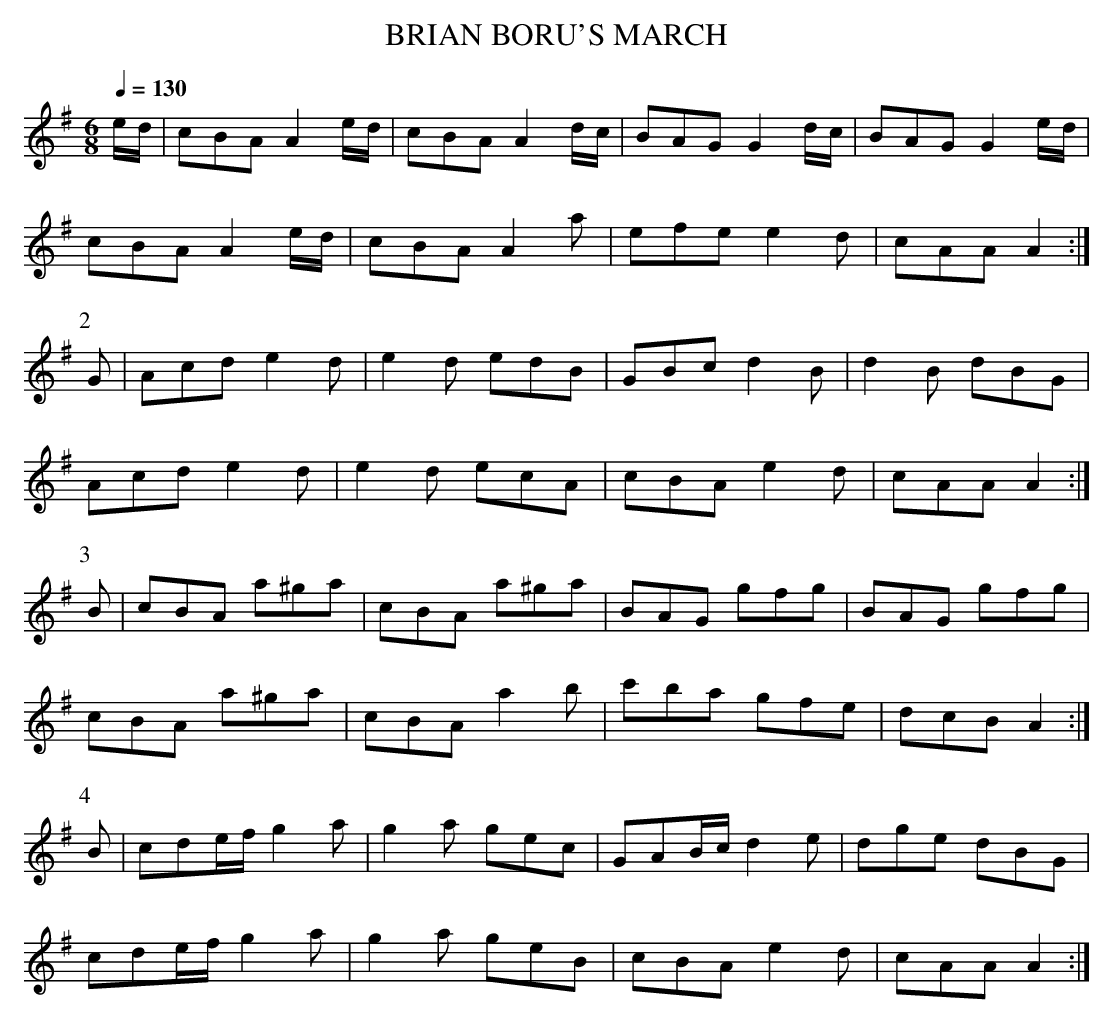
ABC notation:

X:1
T:BRIAN BORU'S MARCH
Q:1/4=130
M:6/8
L:1/8
K:Ador
e/d/|cBA A2e/d/|cBA A2d/c/|BAG G2d/c/|BAG G2e/d/|
cBA A2e/d/|cBA A2a|efe e2d|cAA A2:|
P:2
G|Acd e2d|e2d edB|GBc d2B|d2B dBG|
Acd e2d|e2d ecA|cBA e2d|cAA A2:|
P:3
B|cBA a^ga|cBA a^ga|BAG gfg|BAG gfg|
cBA a^ga|cBA a2b|c'ba gfe|dcB A2:|
P:4
B|cde/f/ g2a|g2a gec|GAB/c/ d2e|dge dBG|
cde/f/ g2a|g2a geB|cBA e2d|cAA A2:|
